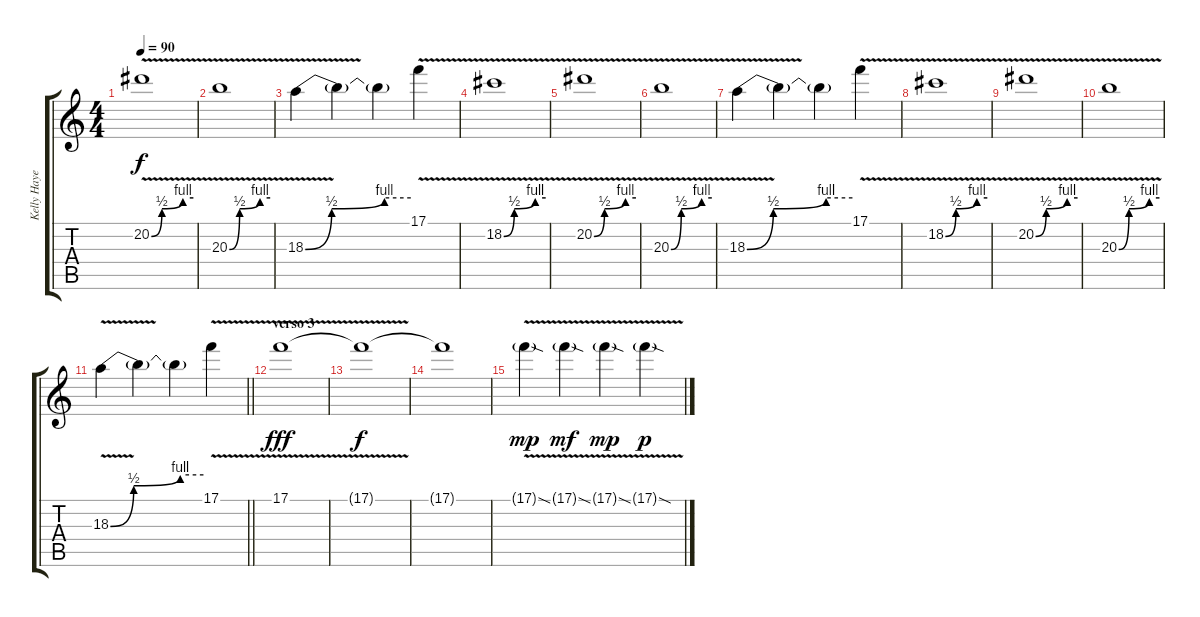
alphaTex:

\track ("Kelly Hayes" "Kelly Haye") {instrument distortionguitar}
\staff {score tabs}
\tuning (C4 G3 Eb3 Bb2 F2 C2) {hide}
\ts (4 4)
\tempo 90
\clef g2
\ks c
20.2{be (custom 0 0 15 2 45 4 60 4) v}.1{dy f} |
20.3{be (custom 0 0 15 2 45 4 60 4) v}.1 |
18.3{be (custom 0 0 15 2 45 4 60 4) v}.4 18.3{t}.4 18.3{t}.4 17.1{v}.4 |
18.2{be (custom 0 0 15 2 45 4 60 4) v}.1 |
20.2{be (custom 0 0 15 2 45 4 60 4) v}.1 |
20.3{be (custom 0 0 15 2 45 4 60 4) v}.1 |
18.3{be (custom 0 0 15 2 45 4 60 4) v}.4 18.3{t}.4 18.3{t}.4 17.1{v}.4 |
18.2{be (custom 0 0 15 2 45 4 60 4) v}.1 |
20.2{be (custom 0 0 15 2 45 4 60 4) v}.1 |
20.3{be (custom 0 0 15 2 45 4 60 4) v}.1 |
\barLineRight lightlight
18.3{be (custom 0 0 15 2 45 4 60 4) v}.4 18.3{t}.4 18.3{t}.4 17.1{v}.4 |
\section ("" "verso 3")
17.1{v}.1{dy fff volume 16 instrument distortionguitar} |
17.1{t}.1{dy f} |
17.1{t}.1 |
17.1{v sod g}.4{dy mp volume 10} 17.1{v sod g}.4{dy mf volume 7} 17.1{v sod g}.4{dy mp volume 5} 17.1{v sod g}.4{dy p volume 2}
